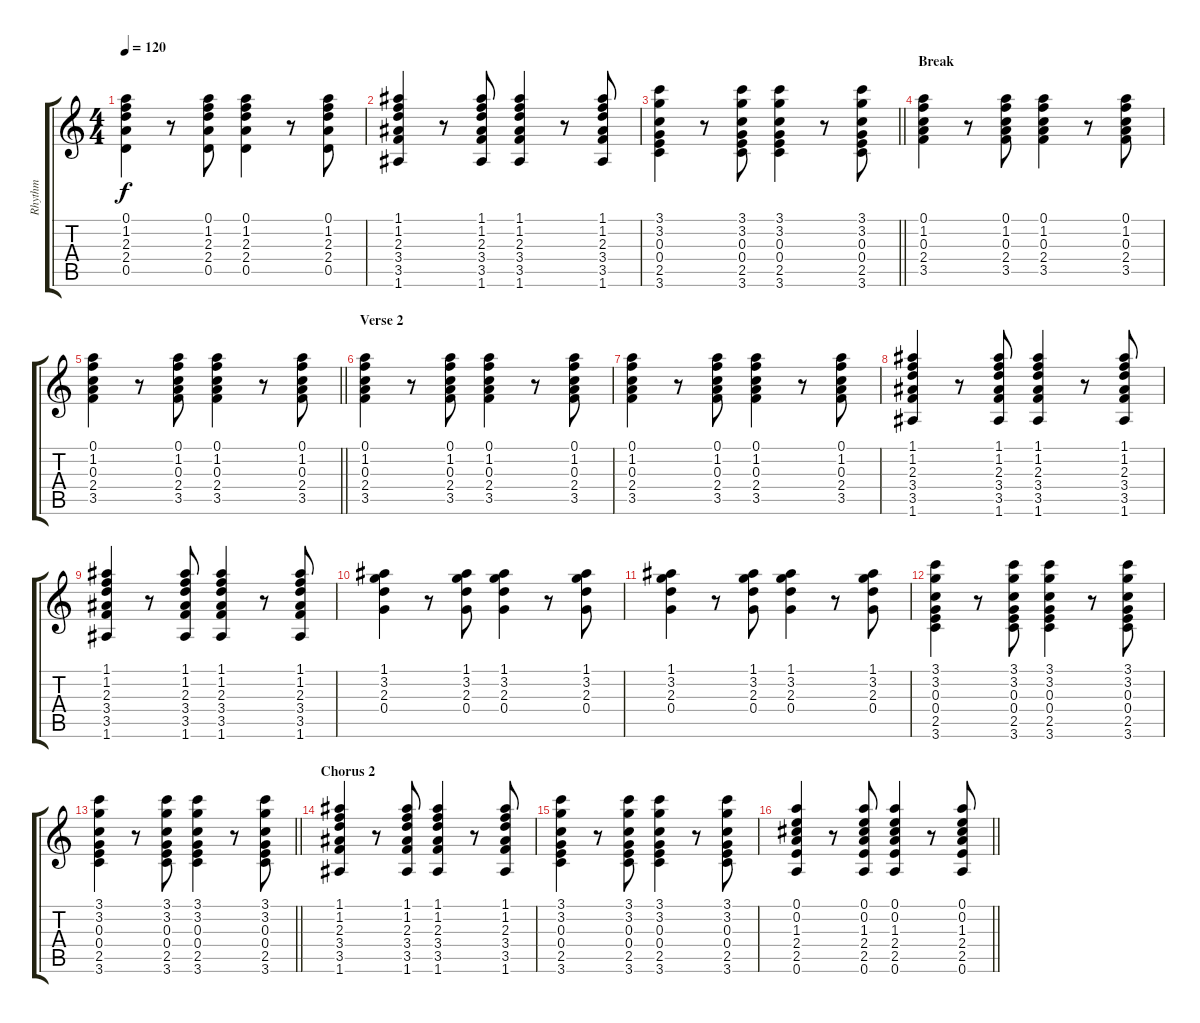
\track ("Rhythm" "Rhythm") {instrument acousticguitarsteel}
\staff {score tabs}
\tuning (A4 E4 C4 G3 D3 A2) {hide}
\ts (4 4)
\tempo 120
\clef g2
\ks c
(0.1 1.2 2.3 2.4 0.5).4{dy f} r.8 (0.1 1.2 2.3 2.4 0.5).8 (0.1 1.2 2.3 2.4 0.5).4 r.8 (0.1 1.2 2.3 2.4 0.5).8 |
(1.1 1.2 2.3 3.4 3.5 1.6).4 r.8 (1.1 1.2 2.3 3.4 3.5 1.6).8 (1.1 1.2 2.3 3.4 3.5 1.6).4 r.8 (1.1 1.2 2.3 3.4 3.5 1.6).8 |
\barLineRight lightlight
(3.1 3.2 0.3 0.4 2.5 3.6).4 r.8 (3.1 3.2 0.3 0.4 2.5 3.6).8 (3.1 3.2 0.3 0.4 2.5 3.6).4 r.8 (3.1 3.2 0.3 0.4 2.5 3.6).8 |
\section ("" "Break")
(0.1 1.2 0.3 2.4 3.5).4 r.8 (0.1 1.2 0.3 2.4 3.5).8 (0.1 1.2 0.3 2.4 3.5).4 r.8 (0.1 1.2 0.3 2.4 3.5).8 |
\barLineRight lightlight
(0.1 1.2 0.3 2.4 3.5).4 r.8 (0.1 1.2 0.3 2.4 3.5).8 (0.1 1.2 0.3 2.4 3.5).4 r.8 (0.1 1.2 0.3 2.4 3.5).8 |
\section ("" "Verse 2")
(0.1 1.2 0.3 2.4 3.5).4 r.8 (0.1 1.2 0.3 2.4 3.5).8 (0.1 1.2 0.3 2.4 3.5).4 r.8 (0.1 1.2 0.3 2.4 3.5).8 |
(0.1 1.2 0.3 2.4 3.5).4 r.8 (0.1 1.2 0.3 2.4 3.5).8 (0.1 1.2 0.3 2.4 3.5).4 r.8 (0.1 1.2 0.3 2.4 3.5).8 |
(1.1 1.2 2.3 3.4 3.5 1.6).4 r.8 (1.1 1.2 2.3 3.4 3.5 1.6).8 (1.1 1.2 2.3 3.4 3.5 1.6).4 r.8 (1.1 1.2 2.3 3.4 3.5 1.6).8 |
(1.1 1.2 2.3 3.4 3.5 1.6).4 r.8 (1.1 1.2 2.3 3.4 3.5 1.6).8 (1.1 1.2 2.3 3.4 3.5 1.6).4 r.8 (1.1 1.2 2.3 3.4 3.5 1.6).8 |
(1.1 3.2 2.3 0.4).4 r.8 (1.1 3.2 2.3 0.4).8 (1.1 3.2 2.3 0.4).4 r.8 (1.1 3.2 2.3 0.4).8 |
(1.1 3.2 2.3 0.4).4 r.8 (1.1 3.2 2.3 0.4).8 (1.1 3.2 2.3 0.4).4 r.8 (1.1 3.2 2.3 0.4).8 |
(3.1 3.2 0.3 0.4 2.5 3.6).4 r.8 (3.1 3.2 0.3 0.4 2.5 3.6).8 (3.1 3.2 0.3 0.4 2.5 3.6).4 r.8 (3.1 3.2 0.3 0.4 2.5 3.6).8 |
\barLineRight lightlight
(3.1 3.2 0.3 0.4 2.5 3.6).4 r.8 (3.1 3.2 0.3 0.4 2.5 3.6).8 (3.1 3.2 0.3 0.4 2.5 3.6).4 r.8 (3.1 3.2 0.3 0.4 2.5 3.6).8 |
\section ("" "Chorus 2")
(1.1 1.2 2.3 3.4 3.5 1.6).4 r.8 (1.1 1.2 2.3 3.4 3.5 1.6).8 (1.1 1.2 2.3 3.4 3.5 1.6).4 r.8 (1.1 1.2 2.3 3.4 3.5 1.6).8 |
(3.1 3.2 0.3 0.4 2.5 3.6).4 r.8 (3.1 3.2 0.3 0.4 2.5 3.6).8 (3.1 3.2 0.3 0.4 2.5 3.6).4 r.8 (3.1 3.2 0.3 0.4 2.5 3.6).8 |
\barLineRight lightlight
(0.1 0.2 1.3 2.4 2.5 0.6).4 r.8 (0.1 0.2 1.3 2.4 2.5 0.6).8 (0.1 0.2 1.3 2.4 2.5 0.6).4 r.8 (0.1 0.2 1.3 2.4 2.5 0.6).8
